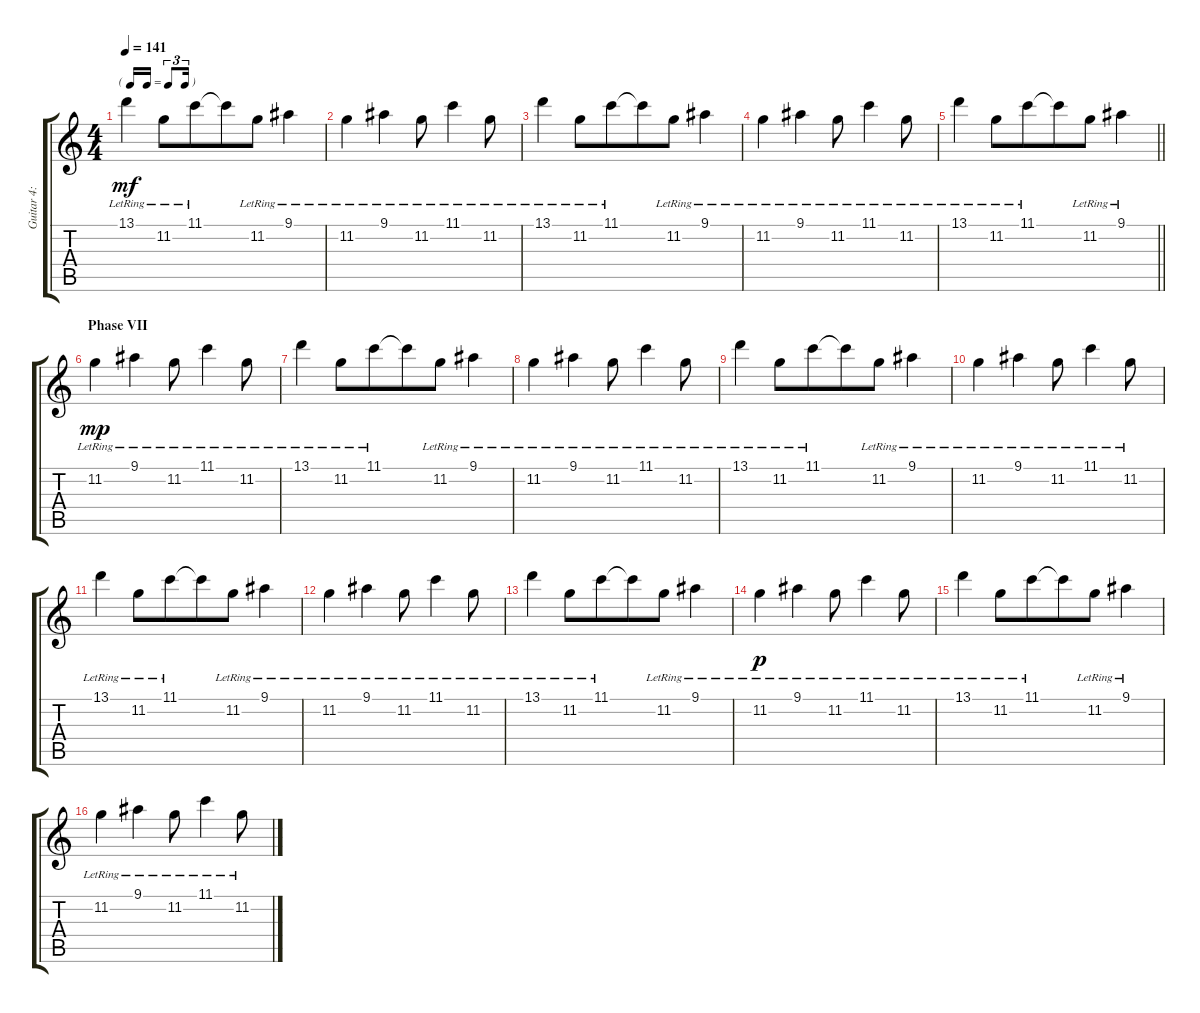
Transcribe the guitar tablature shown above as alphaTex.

\track ("Guitar 4: Tony" "Guitar 4: ") {instrument electricguitarjazz}
\staff {score tabs}
\tuning (Db4 Ab3 E3 B2 Gb2 Db2) {hide}
\ts (4 4)
\tf triplet16th
\tempo 141
\clef g2
\ks c
13.1{lr}.4{dy mf} 11.2{lr}.8 11.1{lr}.8{beam merge} 11.1{t}.8 11.2{lr}.8 9.1{lr}.4 |
11.2{lr}.4 9.1{lr}.4 11.2{lr}.8 11.1{lr}.4 11.2{lr}.8 |
13.1{lr}.4 11.2{lr}.8 11.1{lr}.8{beam merge} 11.1{t}.8 11.2{lr}.8 9.1{lr}.4 |
11.2{lr}.4 9.1{lr}.4 11.2{lr}.8 11.1{lr}.4 11.2{lr}.8 |
\barLineRight lightlight
13.1{lr}.4 11.2{lr}.8 11.1{lr}.8{beam merge} 11.1{t}.8 11.2{lr}.8 9.1{lr}.4 |
\section ("" "Phase VII")
11.2{lr}.4{dy mp} 9.1{lr}.4 11.2{lr}.8 11.1{lr}.4 11.2{lr}.8 |
13.1{lr}.4 11.2{lr}.8 11.1{lr}.8{beam merge} 11.1{t}.8 11.2{lr}.8 9.1{lr}.4 |
11.2{lr}.4 9.1{lr}.4 11.2{lr}.8 11.1{lr}.4 11.2{lr}.8 |
13.1{lr}.4 11.2{lr}.8 11.1{lr}.8{beam merge} 11.1{t}.8 11.2{lr}.8 9.1{lr}.4 |
11.2{lr}.4 9.1{lr}.4 11.2{lr}.8 11.1{lr}.4 11.2{lr}.8 |
13.1{lr}.4 11.2{lr}.8 11.1{lr}.8{beam merge} 11.1{t}.8 11.2{lr}.8 9.1{lr}.4 |
11.2{lr}.4 9.1{lr}.4 11.2{lr}.8 11.1{lr}.4 11.2{lr}.8 |
13.1{lr}.4 11.2{lr}.8 11.1{lr}.8{beam merge} 11.1{t}.8 11.2{lr}.8 9.1{lr}.4 |
11.2{lr}.4{dy p} 9.1{lr}.4 11.2{lr}.8 11.1{lr}.4 11.2{lr}.8 |
13.1{lr}.4 11.2{lr}.8 11.1{lr}.8{beam merge} 11.1{t}.8 11.2{lr}.8 9.1{lr}.4 |
11.2{lr}.4 9.1{lr}.4 11.2{lr}.8 11.1{lr}.4 11.2{lr}.8
